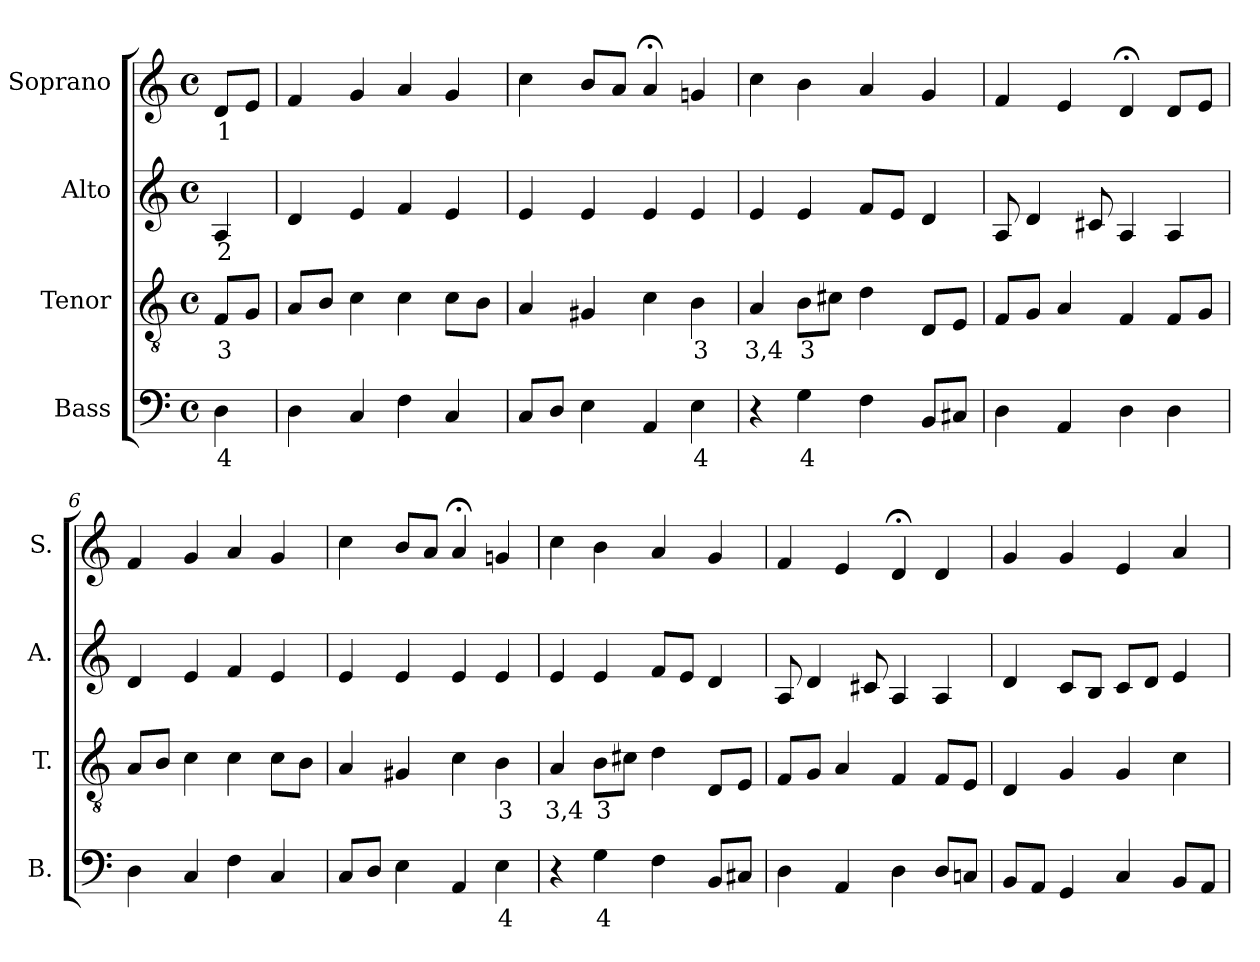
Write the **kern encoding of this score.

**kern	**text	**kern	**text	**kern	**text	**kern	**text
*part4	*part4	*part3	*part3	*part2	*part2	*part1	*part1
*staff4	*staff4	*staff3	*staff3	*staff2	*staff2	*staff1	*staff1
*I"Bass	*	*I"Tenor	*	*I"Alto	*	*I"Soprano	*
*I'B.	*	*I'T.	*	*I'A.	*	*I'S.	*
*clefF4	*	*clefGv2	*	*clefG2	*	*clefG2	*
*k[]	*	*k[]	*	*k[]	*	*k[]	*
*M4/4	*	*M4/4	*	*M4/4	*	*M4/4	*
*met(c)	*	*met(c)	*	*met(c)	*	*met(c)	*
*MM120	*	*MM120	*	*MM120	*	*MM120	*
=1	=1	=1	=1	=1	=1	=1	=1
4Di\	4	8Fj/L	3	4AZ/	2	8dV/L	1
.	.	8Gj/J	.	.	.	8eV/J	.
=2	=2	=2	=2	=2	=2	=2	=2
4Di\	.	8Aj/L	.	4dZ/	.	4fV/	.
.	.	8Bj/J	.	.	.	.	.
4Ci/	.	4cj\	.	4eZ/	.	4gV/	.
4Fi\	.	4cj\	.	4fZ/	.	4aV/	.
4Ci/	.	8cj\L	.	4eZ/	.	4gV/	.
.	.	8Bj\J	.	.	.	.	.
=3	=3	=3	=3	=3	=3	=3	=3
8Ci/L	.	4Aj/	.	4eZ/	.	4ccV\	.
8Di/J	.	.	.	.	.	.	.
4Ei\	.	4G#Xj/	.	4eZ/	.	8bV/L	.
.	.	.	.	.	.	8aV/J	.
4AAi/	.	4cj\	.	4eZ/	.	4a;<V/	.
4Ei\	4	4Bj\	3	4eZ/	.	4gnV/	.
=4	=4	=4	=4	=4	=4	=4	=4
4r	.	4Aj/	3,4	4eZ/	.	4ccV\	.
4Gi\	4	8Bj\L	3	4eZ/	.	4bV\	.
.	.	8c#Xj\J	.	.	.	.	.
4Fi\	.	4dj\	.	8fZ/L	.	4aV/	.
.	.	.	.	8eZ/J	.	.	.
8BBi/L	.	8Dj/L	.	4dZ/	.	4gV/	.
8C#Xi/J	.	8Ej/J	.	.	.	.	.
!!LO:LB:g=z
=5	=5	=5	=5	=5	=5	=5	=5
4Di\	.	8Fj/L	.	8AZ/	.	4fV/	.
.	.	8Gj/J	.	4dZ/	.	.	.
4AAi/	.	4Aj/	.	.	.	4eV/	.
.	.	.	.	8c#XZ/	.	.	.
4Di\	.	4Fj/	.	4AZ/	.	4d;<V/	.
4Di\	.	8Fj/L	.	4AZ/	.	8dV/L	.
.	.	8Gj/J	.	.	.	8eV/J	.
=6	=6	=6	=6	=6	=6	=6	=6
4Di\	.	8Aj/L	.	4dZ/	.	4fV/	.
.	.	8Bj/J	.	.	.	.	.
4Ci/	.	4cj\	.	4eZ/	.	4gV/	.
4Fi\	.	4cj\	.	4fZ/	.	4aV/	.
4Ci/	.	8cj\L	.	4eZ/	.	4gV/	.
.	.	8Bj\J	.	.	.	.	.
=7	=7	=7	=7	=7	=7	=7	=7
8Ci/L	.	4Aj/	.	4eZ/	.	4ccV\	.
8Di/J	.	.	.	.	.	.	.
4Ei\	.	4G#Xj/	.	4eZ/	.	8bV/L	.
.	.	.	.	.	.	8aV/J	.
4AAi/	.	4cj\	.	4eZ/	.	4a;<V/	.
4Ei\	4	4Bj\	3	4eZ/	.	4gnV/	.
=8	=8	=8	=8	=8	=8	=8	=8
4r	.	4Aj/	3,4	4eZ/	.	4ccV\	.
4Gi\	4	8Bj\L	3	4eZ/	.	4bV\	.
.	.	8c#Xj\J	.	.	.	.	.
4Fi\	.	4dj\	.	8fZ/L	.	4aV/	.
.	.	.	.	8eZ/J	.	.	.
8BBi/L	.	8Dj/L	.	4dZ/	.	4gV/	.
8C#Xi/J	.	8Ej/J	.	.	.	.	.
!!LO:PB:g=z
=9	=9	=9	=9	=9	=9	=9	=9
4Di\	.	8Fj/L	.	8AZ/	.	4fV/	.
.	.	8Gj/J	.	4dZ/	.	.	.
4AAi/	.	4Aj/	.	.	.	4eV/	.
.	.	.	.	8c#XZ/	.	.	.
4Di\	.	4Fj/	.	4AZ/	.	4d;<V/	.
8Di/L	.	8Fj/L	.	4AZ/	.	4dV/	.
8Cni/J	.	8Ej/J	.	.	.	.	.
=10	=10	=10	=10	=10	=10	=10	=10
8BBi/L	.	4Dj/	.	4dZ/	.	4gV/	.
8AAi/J	.	.	.	.	.	.	.
4GGi/	.	4Gj/	.	8cZ/L	.	4gV/	.
.	.	.	.	8BZ/J	.	.	.
4Ci/	.	4Gj/	.	8cZ/L	.	4eV/	.
.	.	.	.	8dZ/J	.	.	.
8BBi/L	.	4cj\	.	4eZ/	.	4aV/	.
8AAi/J	.	.	.	.	.	.	.
=	=	=	=	=	=	=	=
*-	*-	*-	*-	*-	*-	*-	*-
